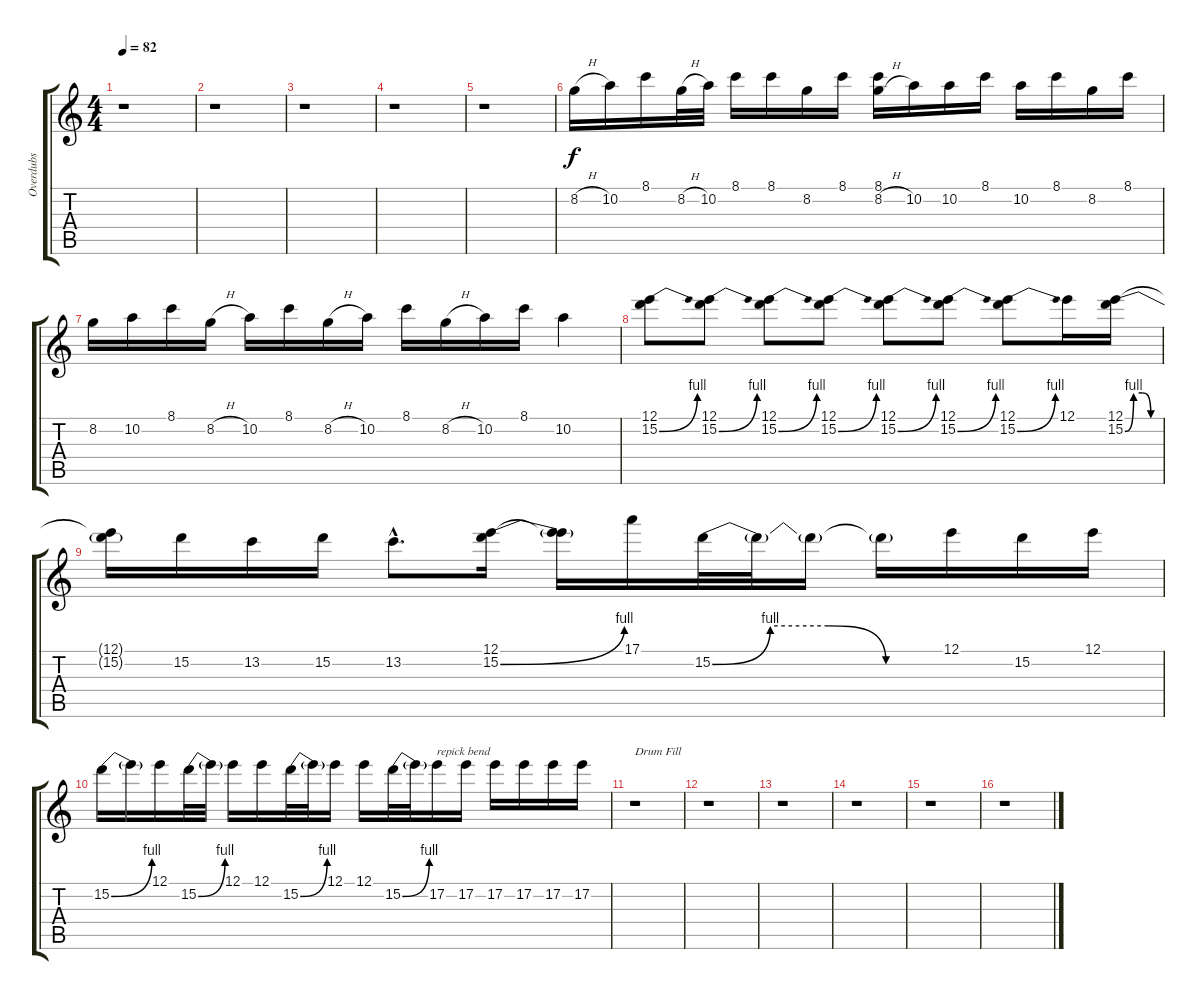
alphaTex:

\track ("Overdubs" "Overdubs") {instrument overdrivenguitar}
\staff {score tabs}
\tuning (E4 B3 G3 D3 A2 E2) {hide}
\ts (4 4)
\tempo 82
\clef g2
\ks c
r.1{dy f} |
r.1 |
r.1 |
r.1 |
r.1 |
8.2{h}.16 10.2.16 8.1.16 8.2{h}.32 10.2.32 8.1.16 8.1.16 8.2.16 8.1.16 (8.1 8.2{h}).16 10.2.16 10.2.16 8.1.16 10.2.16 8.1.16 8.2.16 8.1.16 |
8.2.16 10.2.16 8.1.16 8.2{h}.16 10.2.16 8.1.16 8.2{h}.16 10.2.16 8.1.16 8.2{h}.16 10.2.16 8.1.16 10.2.4 |
(12.1 15.2{be (bend 0 0 60 4)}).8 (12.1 15.2{be (bend 0 0 60 4)}).8 (12.1 15.2{be (bend 0 0 60 4)}).8 (12.1 15.2{be (bend 0 0 60 4)}).8 (12.1 15.2{be (bend 0 0 60 4)}).8 (12.1 15.2{be (bend 0 0 60 4)}).8 (12.1 15.2{be (bend 0 0 60 4)}).8 12.1.16 (12.1 15.2{be (custom 0 0 15 4 30 4 45 0 60 0)}).16 |
(12.1{t} 15.2{t}).16 15.2.16 13.2.16 15.2.16 13.2{hac}.8{d} (12.1 15.2{be (bend 0 0 60 4)}).16 (12.1{t} 15.2{t}).16 17.1.16 15.2{be (custom 0 0 15 4 30 4 45 0 60 0)}.32 15.2{t}.32 15.2{t}.16 15.2{t}.16 12.1.16 15.2.16 12.1.16 |
15.2{be (bend 0 0 60 4)}.16 15.2{t}.16 12.1.16 15.2{be (bend 0 0 60 4)}.32 15.2{t}.32 12.1.16 12.1.16 15.2{be (bend 0 0 60 4)}.32 15.2{t}.32 12.1.16 12.1.16 15.2{be (bend 0 0 60 4)}.32 15.2{t}.32 17.2.16{txt "repick bend"} 17.2.16 17.2.16 17.2.16 17.2.16 17.2.16 |
r.1{txt "Drum Fill"} |
r.1 |
r.1 |
r.1 |
r.1 |
r.1
